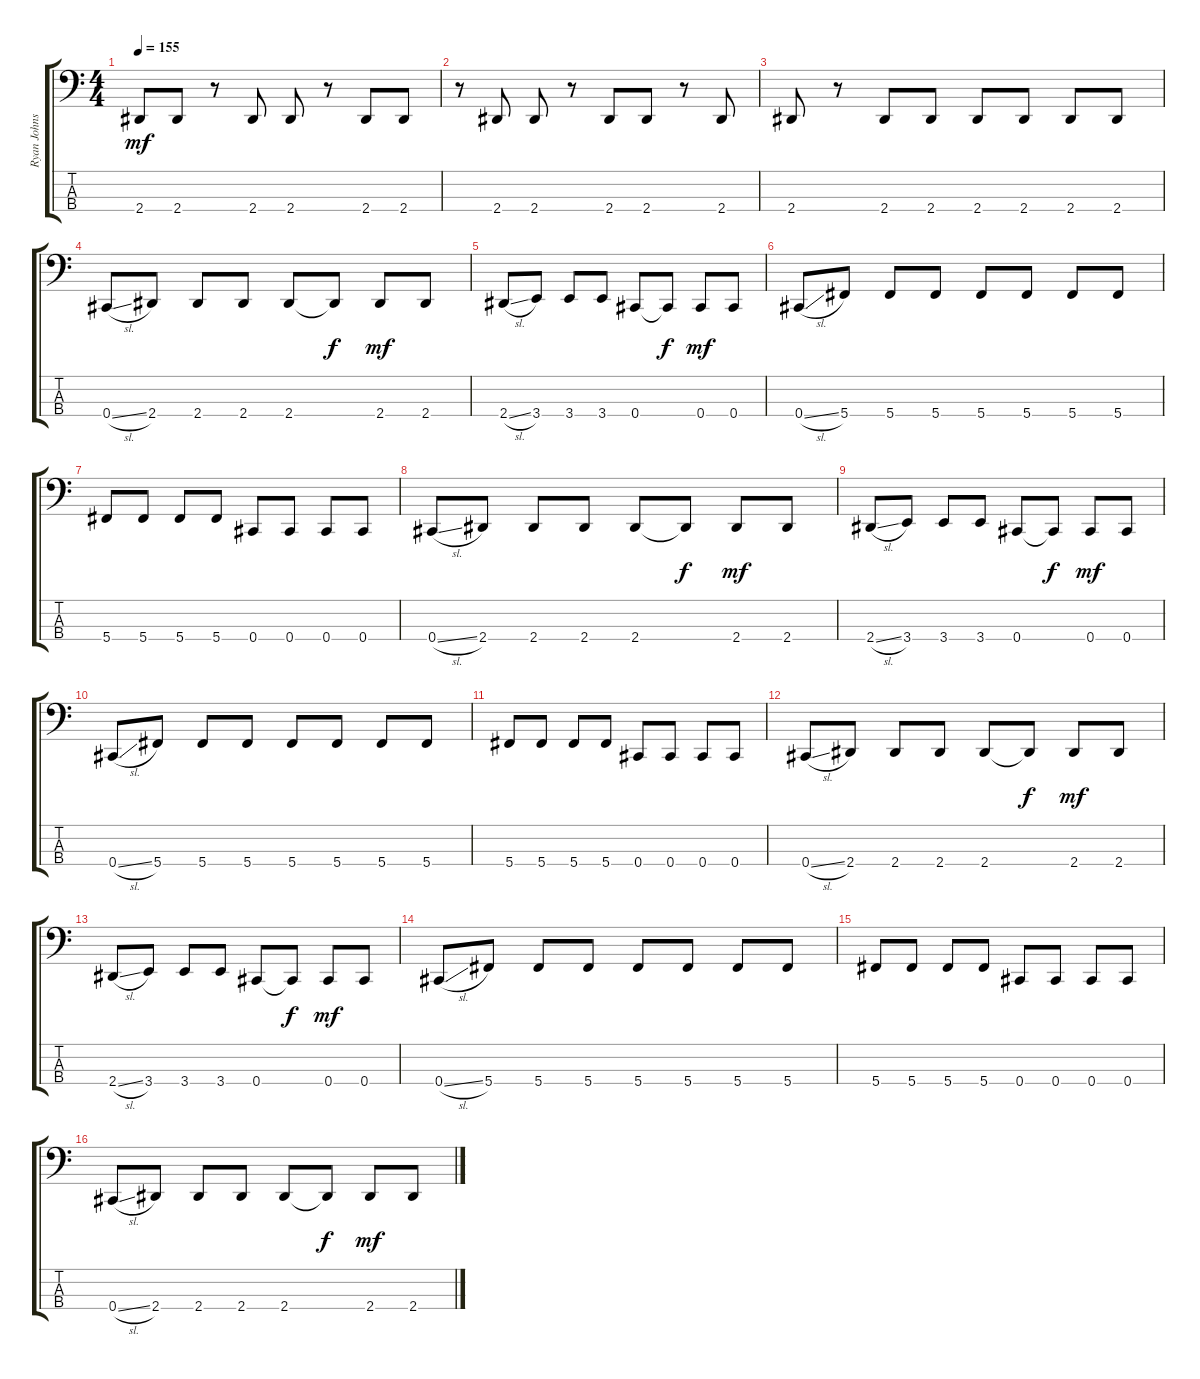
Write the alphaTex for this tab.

\track ("Ryan Johnson" "Ryan Johns") {instrument electricbasspick}
\staff {score tabs}
\tuning (Gb2 Db2 Ab1 Db1) {hide}
\ts (4 4)
\tempo 155
\clef f4
\ks c
2.4.8{dy mf} 2.4.8 r.8 2.4.8 2.4.8 r.8 2.4.8 2.4.8 |
r.8 2.4.8 2.4.8 r.8 2.4.8 2.4.8 r.8 2.4.8 |
2.4.8 r.8 2.4.8 2.4.8 2.4.8 2.4.8 2.4.8 2.4.8 |
0.4{sl}.8 2.4.8 2.4.8 2.4.8 2.4.8 2.4{t}.8{dy f} 2.4.8{dy mf} 2.4.8 |
2.4{sl}.8 3.4.8 3.4.8 3.4.8 0.4.8 0.4{t}.8{dy f} 0.4.8{dy mf} 0.4.8 |
0.4{sl}.8 5.4.8 5.4.8 5.4.8 5.4.8 5.4.8 5.4.8 5.4.8 |
5.4.8 5.4.8 5.4.8 5.4.8 0.4.8 0.4.8 0.4.8 0.4.8 |
0.4{sl}.8 2.4.8 2.4.8 2.4.8 2.4.8 2.4{t}.8{dy f} 2.4.8{dy mf} 2.4.8 |
2.4{sl}.8 3.4.8 3.4.8 3.4.8 0.4.8 0.4{t}.8{dy f} 0.4.8{dy mf} 0.4.8 |
0.4{sl}.8 5.4.8 5.4.8 5.4.8 5.4.8 5.4.8 5.4.8 5.4.8 |
5.4.8 5.4.8 5.4.8 5.4.8 0.4.8 0.4.8 0.4.8 0.4.8 |
0.4{sl}.8 2.4.8 2.4.8 2.4.8 2.4.8 2.4{t}.8{dy f} 2.4.8{dy mf} 2.4.8 |
2.4{sl}.8 3.4.8 3.4.8 3.4.8 0.4.8 0.4{t}.8{dy f} 0.4.8{dy mf} 0.4.8 |
0.4{sl}.8 5.4.8 5.4.8 5.4.8 5.4.8 5.4.8 5.4.8 5.4.8 |
5.4.8 5.4.8 5.4.8 5.4.8 0.4.8 0.4.8 0.4.8 0.4.8 |
0.4{sl}.8 2.4.8 2.4.8 2.4.8 2.4.8 2.4{t}.8{dy f} 2.4.8{dy mf} 2.4.8
